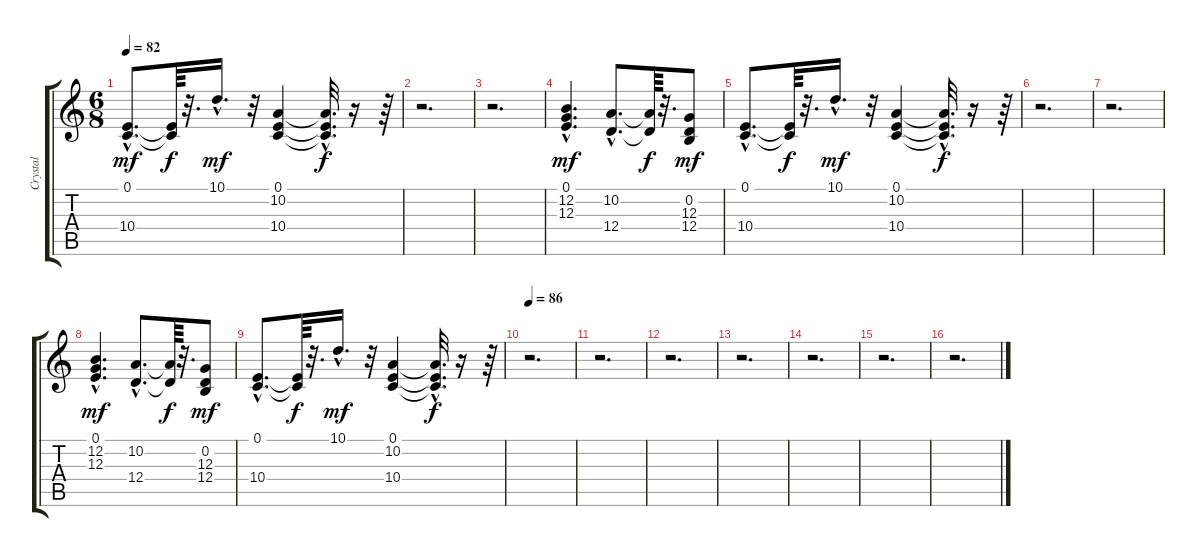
\track ("Crystal" "Crystal") {instrument fx3crystal}
\staff {score tabs}
\tuning (E4 B3 G3 D3 A2 E2) {hide}
\ts (6 8)
\tempo 82
\clef g2
\ks c
(0.1{hac} 10.4{hac}).8{d dy mf} (0.1{t} 10.4{t}).64{dy f} r.32{d} 10.1{hac}.16{d dy mf} r.32 (0.1 10.2 10.4).4 (0.1{hac t} 10.2{hac t} 10.4{hac t}).32{d dy f} r.16 r.64 |
r.2{d} |
r.2{d} |
(0.1 12.2{hac} 12.3).4{d dy mf} (10.2{hac} 12.4{hac}).8{d} (10.2{t} 12.4{t}).64{dy f} r.32{d} (0.2 12.3 12.4).8{dy mf} |
(0.1{hac} 10.4{hac}).8{d} (0.1{t} 10.4{t}).64{dy f} r.32{d} 10.1{hac}.16{d dy mf} r.32 (0.1 10.2 10.4).4 (0.1{hac t} 10.2{hac t} 10.4{hac t}).32{d dy f} r.16 r.64 |
r.2{d} |
r.2{d} |
(0.1 12.2{hac} 12.3).4{d dy mf} (10.2{hac} 12.4{hac}).8{d} (10.2{t} 12.4{t}).64{dy f} r.32{d} (0.2 12.3 12.4).8{dy mf} |
(0.1{hac} 10.4{hac}).8{d} (0.1{t} 10.4{t}).64{dy f} r.32{d} 10.1{hac}.16{d dy mf} r.32 (0.1 10.2 10.4).4 (0.1{hac t} 10.2{hac t} 10.4{hac t}).32{d dy f} r.16 r.64 |
\tempo 86
r.2{d} |
r.2{d} |
r.2{d} |
r.2{d} |
r.2{d} |
r.2{d} |
r.2{d}
